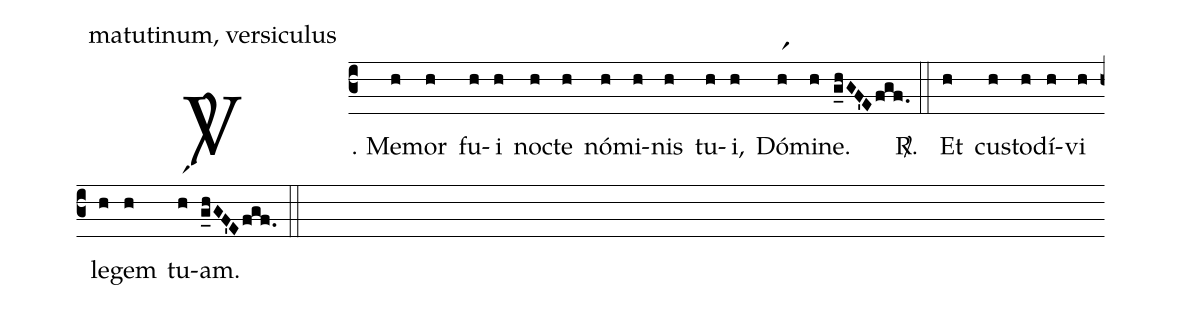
office-part: matutinum, versiculus;
%%
(c3)
<sp>V/</sp>. M{e}(h)mor(h) fu(h)i(h) noc(h)te(h) nó(h)mi(h)nis(h) tu(h)i,(h) Dó(hr1)mi(h)ne.(g_hGF'Efgf.) <sp>R/</sp>.(::)
Et(h) cus(h)to(h)dí(h)vi(h) le(h)gem(h) tu(hr1)am.(g_hGF'Efgf.) (::)
